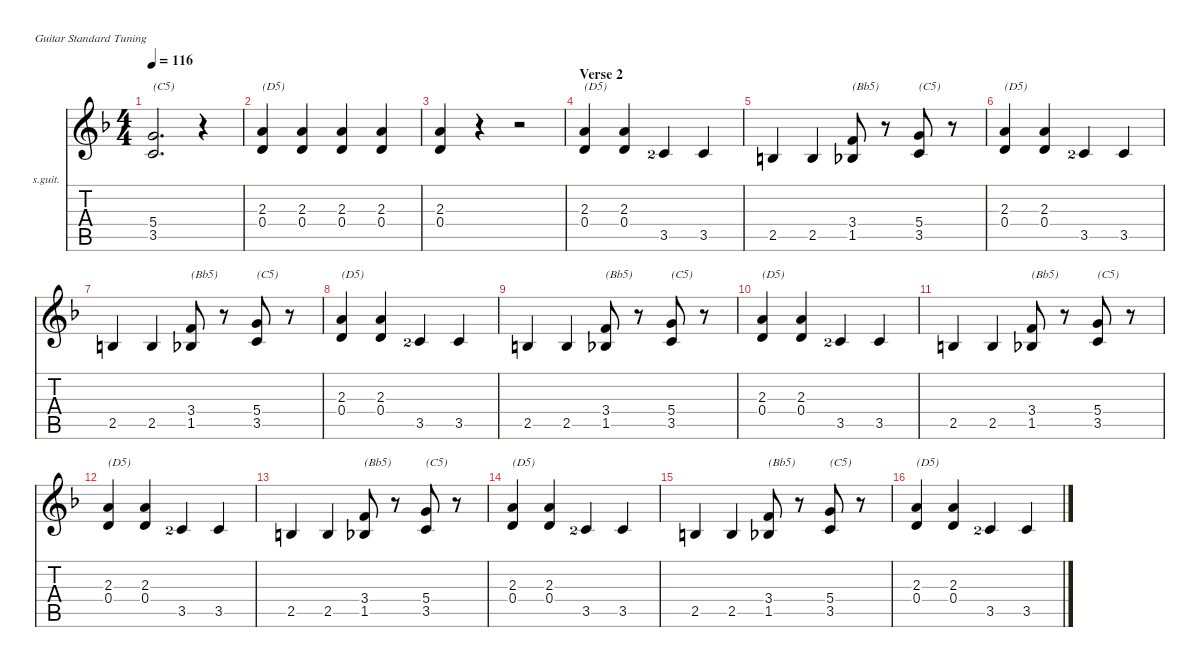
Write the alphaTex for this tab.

\defaultSystemsLayout 4
\hideDynamics
\bracketExtendMode nobrackets
\firstSystemTrackNameOrientation horizontal
\otherSystemsTrackNameOrientation horizontal
\track ("basic riff 04" "s.guit.") {instrument acousticguitarsteel}
\staff {score tabs}
\tuning (E4 B3 G3 D3 A2 E2)
\ts (4 4)
\tempo 116
\clef g2
\ks dminor
(3.5{acc forcenatural} 5.4{acc forcenatural}).2{d txt "(C5)" dy mf beam Up} r.4{beam Up} |
(0.4{acc forcenatural} 2.3{acc forcenatural}).4{txt "(D5)" beam Up} (0.4{acc forcenatural} 2.3{acc forcenatural}).4{beam Up} (0.4{acc forcenatural} 2.3{acc forcenatural}).4{beam Up} (0.4{acc forcenatural} 2.3{acc forcenatural}).4{beam Up} |
(0.4{acc forcenatural} 2.3{acc forcenatural}).4{beam Up} r.4{beam Up} r.2{beam Up} |
\section ("" "Verse 2")
(0.4{acc forcenatural} 2.3{acc forcenatural}).4{txt "(D5)" beam Up} (0.4{acc forcenatural} 2.3{acc forcenatural}).4{beam Up} 3.5{lf 3 acc forcenatural}.4{beam Up} 3.5{acc forcenatural}.4{beam Up} |
2.5{acc forcenatural}.4{beam Up} 2.5{acc forcenatural}.4{beam Up} (1.5{acc b} 3.4{acc forcenatural}).8{txt "(Bb5)" beam Up} r.8{beam Up} (3.5{acc forcenatural} 5.4{acc forcenatural}).8{txt "(C5)" beam Up} r.8{beam Up} |
(0.4{acc forcenatural} 2.3{acc forcenatural}).4{txt "(D5)" beam Up} (0.4{acc forcenatural} 2.3{acc forcenatural}).4{beam Up} 3.5{lf 3 acc forcenatural}.4{beam Up} 3.5{acc forcenatural}.4{beam Up} |
2.5{acc forcenatural}.4{beam Up} 2.5{acc forcenatural}.4{beam Up} (1.5{acc b} 3.4{acc forcenatural}).8{txt "(Bb5)" beam Up} r.8{beam Up} (3.5{acc forcenatural} 5.4{acc forcenatural}).8{txt "(C5)" beam Up} r.8{beam Up} |
(0.4{acc forcenatural} 2.3{acc forcenatural}).4{txt "(D5)" beam Up} (0.4{acc forcenatural} 2.3{acc forcenatural}).4{beam Up} 3.5{lf 3 acc forcenatural}.4{beam Up} 3.5{acc forcenatural}.4{beam Up} |
2.5{acc forcenatural}.4{beam Up} 2.5{acc forcenatural}.4{beam Up} (1.5{acc b} 3.4{acc forcenatural}).8{txt "(Bb5)" beam Up} r.8{beam Up} (3.5{acc forcenatural} 5.4{acc forcenatural}).8{txt "(C5)" beam Up} r.8{beam Up} |
(0.4{acc forcenatural} 2.3{acc forcenatural}).4{txt "(D5)" beam Up} (0.4{acc forcenatural} 2.3{acc forcenatural}).4{beam Up} 3.5{lf 3 acc forcenatural}.4{beam Up} 3.5{acc forcenatural}.4{beam Up} |
2.5{acc forcenatural}.4{beam Up} 2.5{acc forcenatural}.4{beam Up} (1.5{acc b} 3.4{acc forcenatural}).8{txt "(Bb5)" beam Up} r.8{beam Up} (3.5{acc forcenatural} 5.4{acc forcenatural}).8{txt "(C5)" beam Up} r.8{beam Up} |
(0.4{acc forcenatural} 2.3{acc forcenatural}).4{txt "(D5)" beam Up} (0.4{acc forcenatural} 2.3{acc forcenatural}).4{beam Up} 3.5{lf 3 acc forcenatural}.4{beam Up} 3.5{acc forcenatural}.4{beam Up} |
2.5{acc forcenatural}.4{beam Up} 2.5{acc forcenatural}.4{beam Up} (1.5{acc b} 3.4{acc forcenatural}).8{txt "(Bb5)" beam Up} r.8{beam Up} (3.5{acc forcenatural} 5.4{acc forcenatural}).8{txt "(C5)" beam Up} r.8{beam Up} |
(0.4{acc forcenatural} 2.3{acc forcenatural}).4{txt "(D5)" beam Up} (0.4{acc forcenatural} 2.3{acc forcenatural}).4{beam Up} 3.5{lf 3 acc forcenatural}.4{beam Up} 3.5{acc forcenatural}.4{beam Up} |
2.5{acc forcenatural}.4{beam Up} 2.5{acc forcenatural}.4{beam Up} (1.5{acc b} 3.4{acc forcenatural}).8{txt "(Bb5)" beam Up} r.8{beam Up} (3.5{acc forcenatural} 5.4{acc forcenatural}).8{txt "(C5)" beam Up} r.8{beam Up} |
(0.4{acc forcenatural} 2.3{acc forcenatural}).4{txt "(D5)" beam Up} (0.4{acc forcenatural} 2.3{acc forcenatural}).4{beam Up} 3.5{lf 3 acc forcenatural}.4{beam Up} 3.5{acc forcenatural}.4{beam Up}
